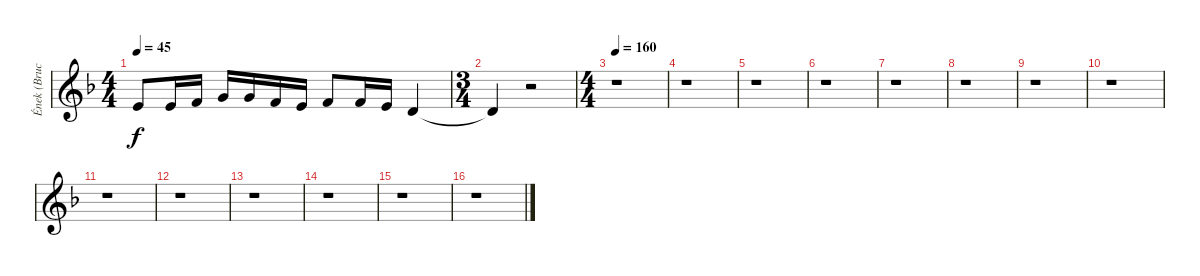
\track ("Ének (Bruce Dickinson)" "Ének (Bruc") {instrument baritonesax}
\staff {score}
\tuning (E4 B3 G3 D3 A2 E2) {hide}
\ts (4 4)
\tempo 45
\clef g2
\ks f
0.1.8{dy f} 0.1.16 1.1.16 3.1.16 3.1.16 1.1.16 0.1.16 1.1.8 1.1.16 0.1.16 3.2.4 |
\ts (3 4)
3.2{t}.4 r.2 |
\ts (4 4)
\tempo 160
r.1 |
r.1 |
r.1 |
r.1 |
r.1 |
r.1 |
r.1 |
r.1 |
r.1 |
r.1 |
r.1 |
r.1 |
r.1 |
r.1
